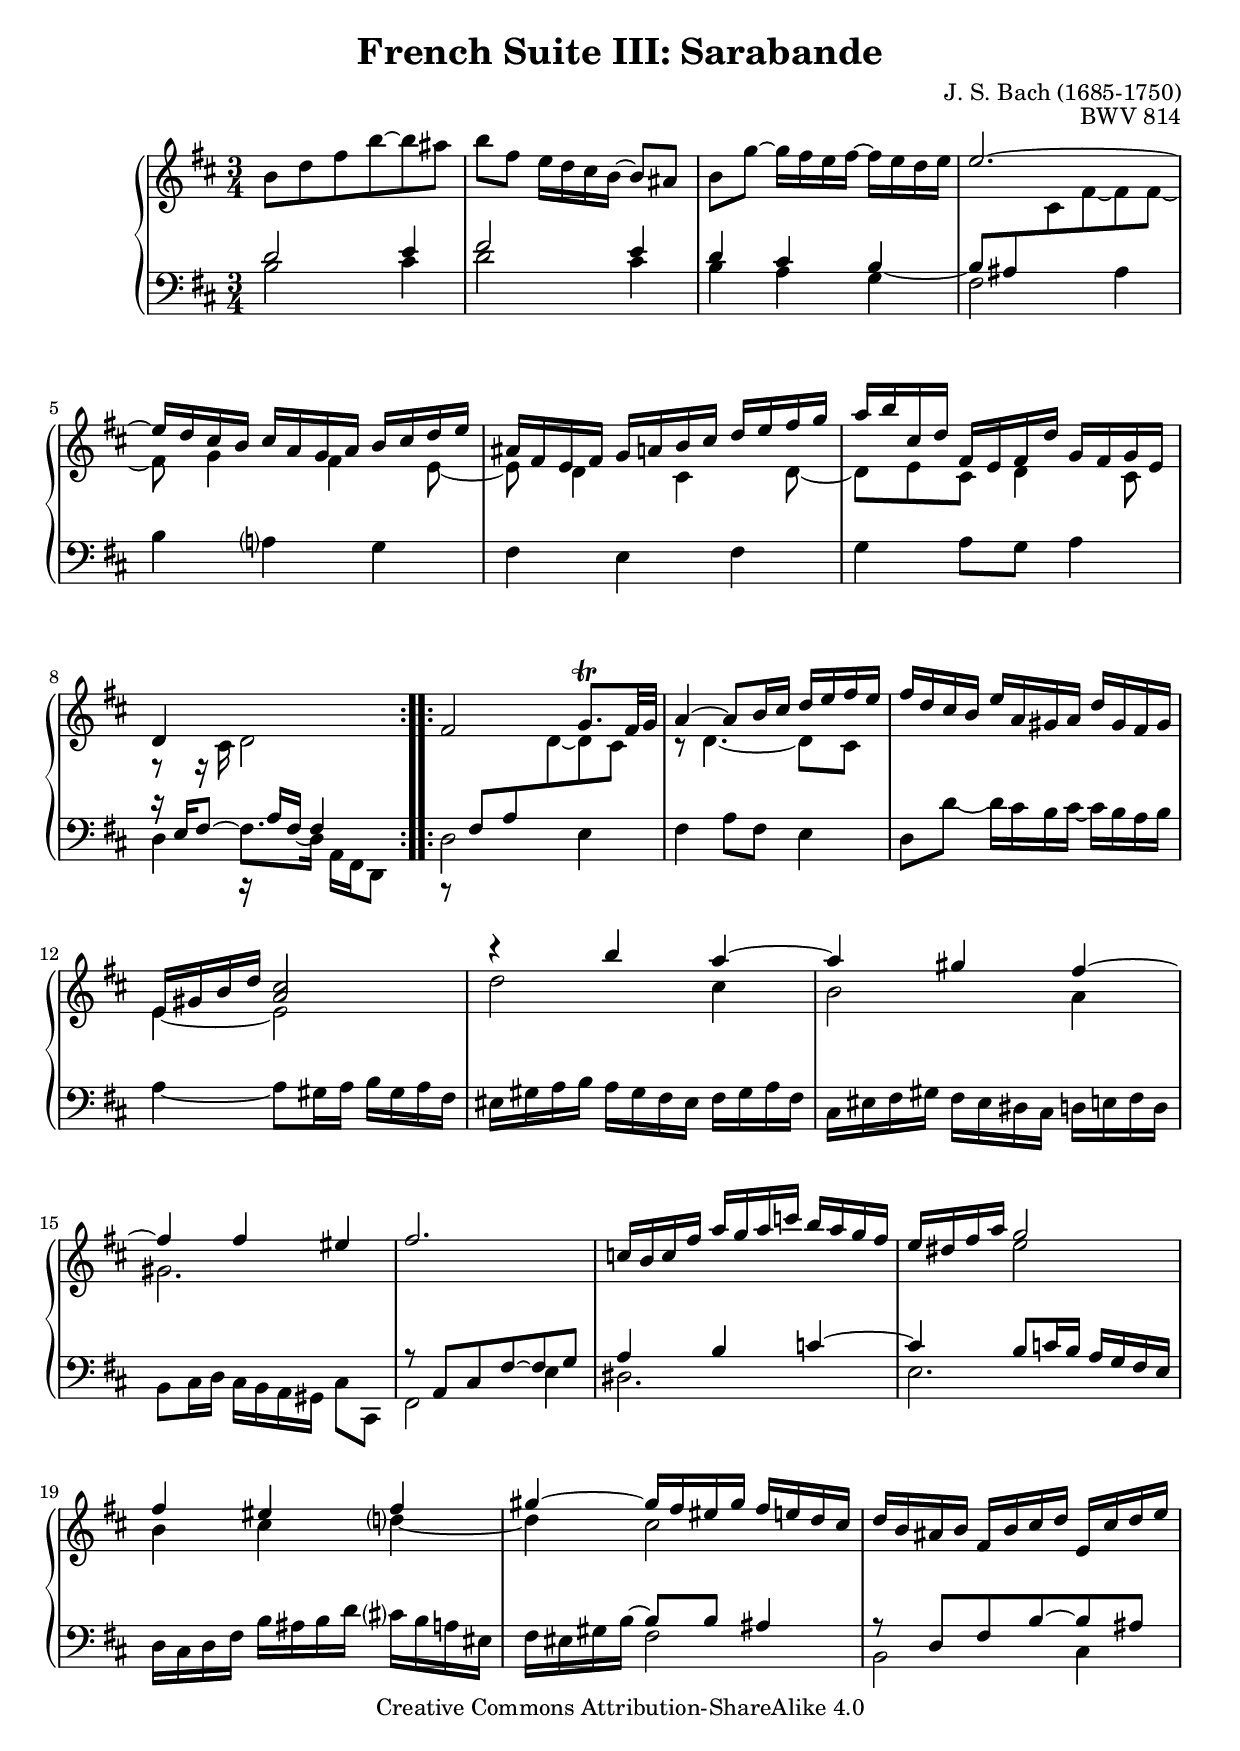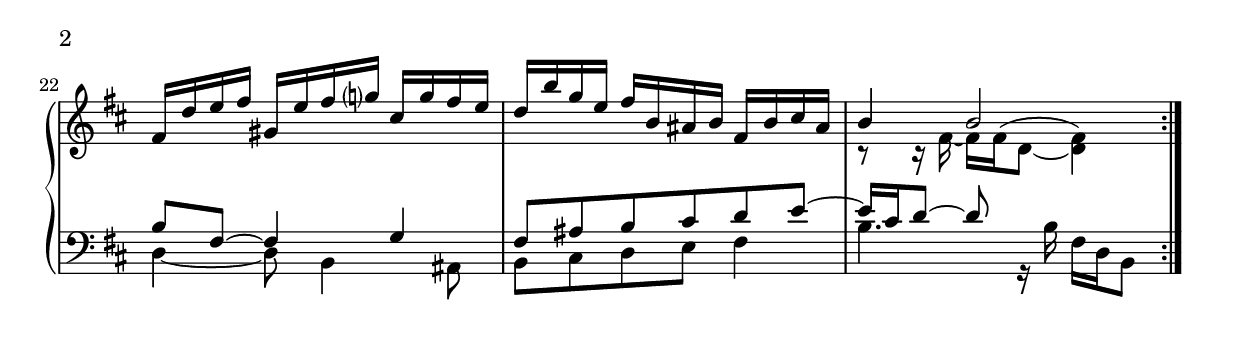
\version "2.18.2"
\language "english"

\header {
  title        = "French Suite III: Sarabande"
  composer     = "J. S. Bach (1685-1750)"
  opus         = "BWV 814"
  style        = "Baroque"
  lisense      = "Creative Commons Attribution-ShareAlike 4.0"
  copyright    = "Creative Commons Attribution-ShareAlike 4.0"
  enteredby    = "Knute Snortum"
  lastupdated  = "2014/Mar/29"
  date         = "1722"
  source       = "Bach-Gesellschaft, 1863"

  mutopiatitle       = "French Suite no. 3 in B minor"
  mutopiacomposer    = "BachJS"
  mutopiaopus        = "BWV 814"
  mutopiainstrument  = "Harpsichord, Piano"
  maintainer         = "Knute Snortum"
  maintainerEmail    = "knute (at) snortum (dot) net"
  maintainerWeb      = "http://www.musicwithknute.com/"
}

staffUp = {
  \change Staff = "upper" 
  \stemDown
}

staffDown = {
  \change Staff = "lower"
  \stemUp
}

% Repeat 1

highVoiceOne = \relative c'' {
  \stemNeutral
  | b8 d fs b ~ b as
  | b8 fs e16 d cs b ~ b8 as
  | b8 g' ~ g16 fs e fs ~ fs e d e
  \stemUp
  | e2. ~
  | e16 d cs b cs a g a b cs d e
  | as,16 fs e fs g a b cs d e fs g
  | a16 b cs, d fs, e fs d' g, fs g e
  
  \barNumberCheck #8
  
  | d4 s s
  |
}

upperMiddleOne = \relative c' {
  | s2. * 2
  | s4 s \staffDown b4 ~
  | b8 as \staffUp cs fs ~ fs fs ~
  | fs8 g4 fs e8 ~
  | e8 d4 cs d8 ~
  | d8 e cs d4 cs8
  
  \barNumberCheck #8
  
  | r8 r16 cs d2
  |
}

lowerMiddleOne = \relative c' {
  | d2 e4
  | fs2 e4
  | d4 cs s1
  | s2. * 3
  
  \barNumberCheck #8
  
  | 
  <<
    { r16 e, fs8 ~ \stemDown fs8. d16 a fs d8 \stemUp }
    \\
    { s4 \stemUp r16 a'' fs ~ fs4 \stemDown }
  >>
  |
}

lowVoiceOne = \relative c' {
  | b2 cs4
  | d2 cs4
  | b4 a g
  | fs2 as4
  | b4 a g
  | fs4 e fs
  | g4 a8 g a4
  
  \barNumberCheck #8
  
  | d,4 s s
  |
}

% Repeat two

highVoiceTwo = \relative c' {
  | fs2 g8. \trill fs32 g
  | a4 ~ a8 b16 cs d e fs e
  | fs16 d cs b e a, gs a d gs, fs gs
  | e16 gs b d <cs a>2
  | r4 b' a ~
  | a4 gs fs ~
  | fs4 fs es
  
  \barNumberCheck #16
  
  | fs2.
  | c16 b c fs a g a c b a g fs 
  | e ds fs a g2
  | fs4 es fs
  | gs4 ~ gs16 fs es gs fs e d cs
  | d16 b as b fs b cs d e, cs' d e
  | fs,16 d' e fs gs, e' fs g cs, g' fs e
  | d16 b' g e fs b, as b fs b cs as
  
  \barNumberCheck #24
  
  | b4 b2
  |
}

upperMiddleTwo = \relative c {
  | \staffDown r8 fs a \staffUp d ~ d cs
  | r8 d4. ~ d8 cs
  | s2.
  | e4 ~ e2
  | d'2 cs4
  | b2 a4
  | gs2.
  
  \barNumberCheck #16
  
  | s2. * 2
  | s4 e'2
  | b4 cs d ~
  | d4 cs2 
  | s2. * 3
  
  \barNumberCheck #24
  
  | r8 r16 fs,16 ~ fs \slurUp fs ( d8 ~ <fs d>4 ) 
  |
}

lowerMiddleTwo = \relative c {
  | s2. * 7
  
  \barNumberCheck #16
  
  | r8 a cs fs ~ fs g
  | a4 b c ~
  | c4 b8 c16 b a g fs e
  | \stemDown d16 cs d fs b as b d cs b a es
  | fs16 es gs b ~ \stemUp b8 b as4
  | r8 d, fs b ~ b as
  | b8 fs ~ fs4 g
  | fs8 as b cs d e ~
  
  \barNumberCheck #24
  
  | e16 cs d8 ~ d s s4
  |
}

lowVoiceTwo = \relative c {
  | d2 e4 
  | fs4 a8 fs e4
  | d8 d' ~ d16 cs b cs ~ cs b a b
  | a4 ~ a8 gs16 a b gs a fs
  | es16 gs a b a gs fs es fs gs a fs
  | cs16 es fs gs fs es ds cs d e fs d
  | b8 cs16 d cs b a gs cs8 cs,
  
  \barNumberCheck #16
  
  | fs2 e'4
  | ds2.
  | e2.
  | s2.
  | s4 fs2
  | b,2 cs4 
  | d4 ~ d8 b4 as8
  | b8 cs d e fs4
  
  \barNumberCheck #24
  
  | b4. r16 b fs d b8
  |
}

global = { 
  \key b \minor
  \time 3/4
  \accidentalStyle Score.piano-cautionary
}

upper = {
  \clef treble
  \global
  <<
    \new Voice { \repeat volta 2 { \voiceOne \highVoiceOne } }
    \new Voice { \repeat volta 2 { \voiceTwo \upperMiddleOne } }
  >> <<
    \new Voice { \repeat volta 2 { \voiceOne \highVoiceTwo } }
    \new Voice { \repeat volta 2 { \voiceTwo \upperMiddleTwo } }
  >>
}

lower = {
  \clef bass
  \global
  <<
    \new Voice { \repeat volta 2 { \voiceThree \lowerMiddleOne } }
    \new Voice { \repeat volta 2 { \voiceFour \lowVoiceOne } }
  >> <<
    \new Voice { \repeat volta 2 { \voiceThree \lowerMiddleTwo } }
    \new Voice { \repeat volta 2 { \voiceFour \lowVoiceTwo } }
  >>
}

\score {
  \new PianoStaff \with {
    % Added to prevent warning: "no viable initial configuration found: may 
    % not find good beam slope"
    \override StaffGrouper #'staff-staff-spacing #'basic-distance = #11
  } 
  <<
    \new Staff = "upper" \upper
    \new Staff = "lower" \lower
  >>
  \layout { 
  } 
  \midi { 
    \tempo 4 = 72
  }
}